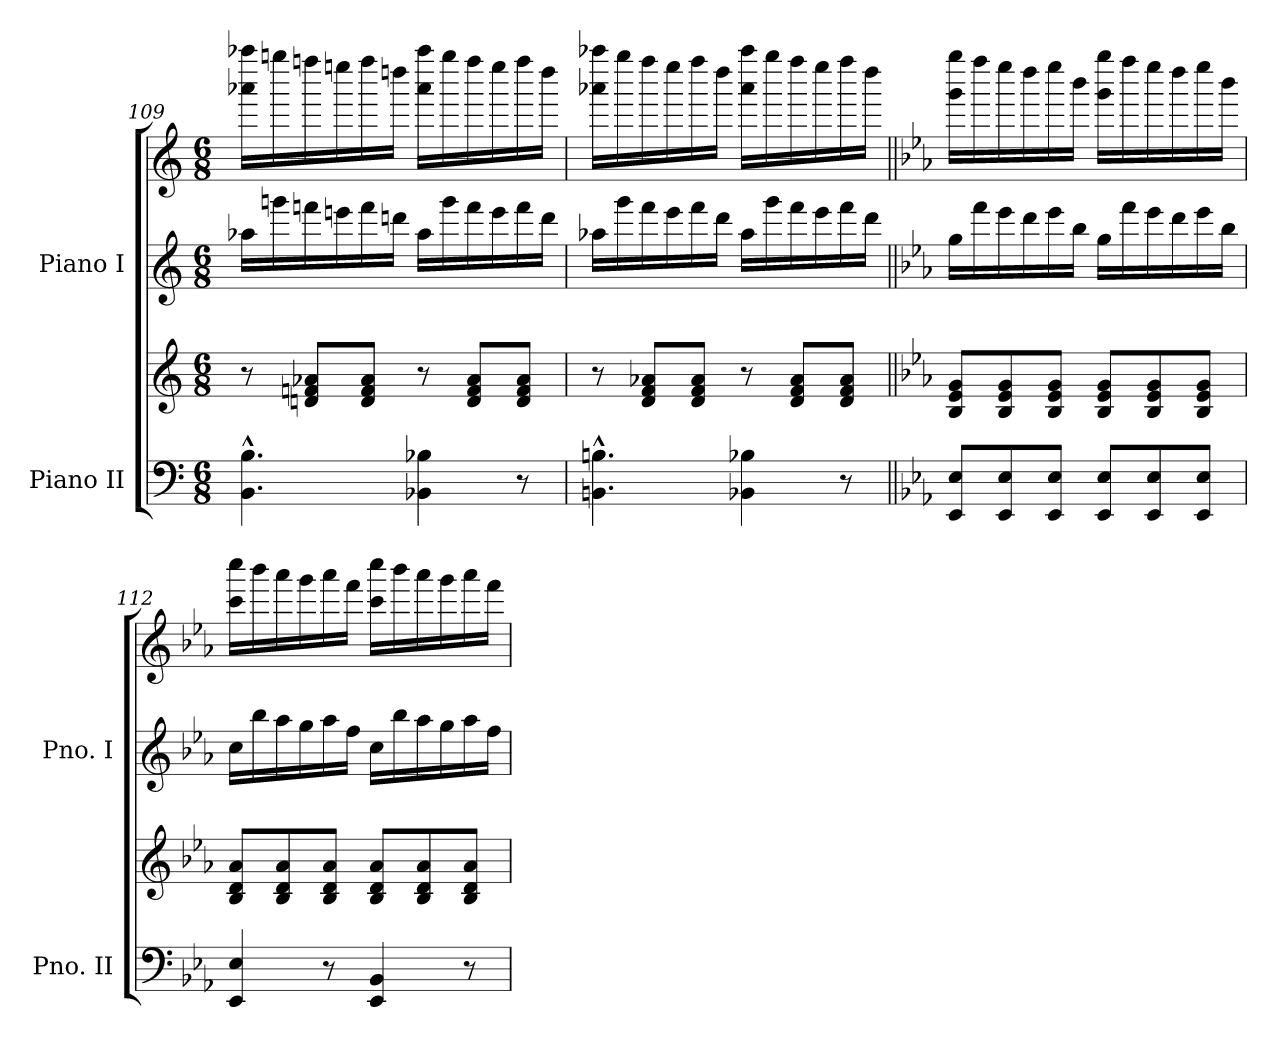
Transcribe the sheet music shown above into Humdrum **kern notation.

**kern	**kern	**kern	**kern
*part2	*part2	*part1	*part1
*staff4	*staff3	*staff2	*staff1
*I"Piano II	*	*I"Piano I	*
*I'Pno. II	*	*I'Pno. I	*
*clefF4	*clefG2	*clefG2	*clefG2
*k[]	*k[]	*k[]	*k[]
*M6/8	*M6/8	*M6/8	*M6/8
=109	=109	=109	=109
4.BB\^^ 4.B\^^	8r	16aa-X\LL	16aaa-X\ 16aaaa-X\LL
.	.	16gggn\	16ggggn\
.	8dn/ 8fn/ 8a-X/L	16fffn\	16ffffn\
.	.	16eeen\	16eeeen\
.	8d/ 8f/ 8a-/J	16fff\	16ffff\
.	.	16dddn\JJ	16ddddn\JJ
4BB-X\ 4B-X\	8r	16aa-\LL	16aaa-\ 16aaaa-\LL
.	.	16ggg\	16gggg\
.	8d/ 8f/ 8a-/L	16fff\	16ffff\
.	.	16eee\	16eeee\
8r	8d/ 8f/ 8a-/J	16fff\	16ffff\
.	.	16ddd\JJ	16dddd\JJ
=110	=110	=110	=110
4.BBn\^^ 4.Bn\^^	8r	16aa-X\LL	16aaa-X\ 16aaaa-X\LL
.	.	16ggg\	16gggg\
.	8d/ 8f/ 8a-X/L	16fff\	16ffff\
.	.	16eee\	16eeee\
.	8d/ 8f/ 8a-/J	16fff\	16ffff\
.	.	16ddd\JJ	16dddd\JJ
4BB-X\ 4B-X\	8r	16aa-\LL	16aaa-\ 16aaaa-\LL
.	.	16ggg\	16gggg\
.	8d/ 8f/ 8a-/L	16fff\	16ffff\
*	*	*	*MM100
.	.	16eee\	16eeee\
8r	8d/ 8f/ 8a-/J	16fff\	16ffff\
.	.	16ddd\JJ	16dddd\JJ
!!LO:LB:g=z
=111||	=111||	=111||	=111||
*k[b-e-a-]	*k[b-e-a-]	*k[b-e-a-]	*k[b-e-a-]
*	*	*	*MM140
8EE-/ 8E-/L	8B-/ 8e-/ 8g/L	16gg\LL	16ggg\ 16gggg\LL
.	.	16fff\	16ffff\
8EE-/ 8E-/	8B-/ 8e-/ 8g/	16eee-\	16eeee-\
.	.	16ddd\	16dddd\
8EE-/ 8E-/J	8B-/ 8e-/ 8g/J	16eee-\	16eeee-\
.	.	16bb-\JJ	16bbb-\JJ
8EE-/ 8E-/L	8B-/ 8e-/ 8g/L	16gg\LL	16ggg\ 16gggg\LL
.	.	16fff\	16ffff\
8EE-/ 8E-/	8B-/ 8e-/ 8g/	16eee-\	16eeee-\
.	.	16ddd\	16dddd\
8EE-/ 8E-/J	8B-/ 8e-/ 8g/J	16eee-\	16eeee-\
.	.	16bb-\JJ	16bbb-\JJ
=112	=112	=112	=112
4EE-/ 4E-/	8B-/ 8d/ 8a-/L	16cc\LL	16ccc\ 16cccc\LL
.	.	16bb-\	16bbb-\
.	8B-/ 8d/ 8a-/	16aa-\	16aaa-\
.	.	16gg\	16ggg\
8r	8B-/ 8d/ 8a-/J	16aa-\	16aaa-\
.	.	16ff\JJ	16fff\JJ
4EE-/ 4BB-/	8B-/ 8d/ 8a-/L	16cc\LL	16ccc\ 16cccc\LL
.	.	16bb-\	16bbb-\
.	8B-/ 8d/ 8a-/	16aa-\	16aaa-\
.	.	16gg\	16ggg\
8r	8B-/ 8d/ 8a-/J	16aa-\	16aaa-\
.	.	16ff\JJ	16fff\JJ
=	=	=	=
*-	*-	*-	*-
